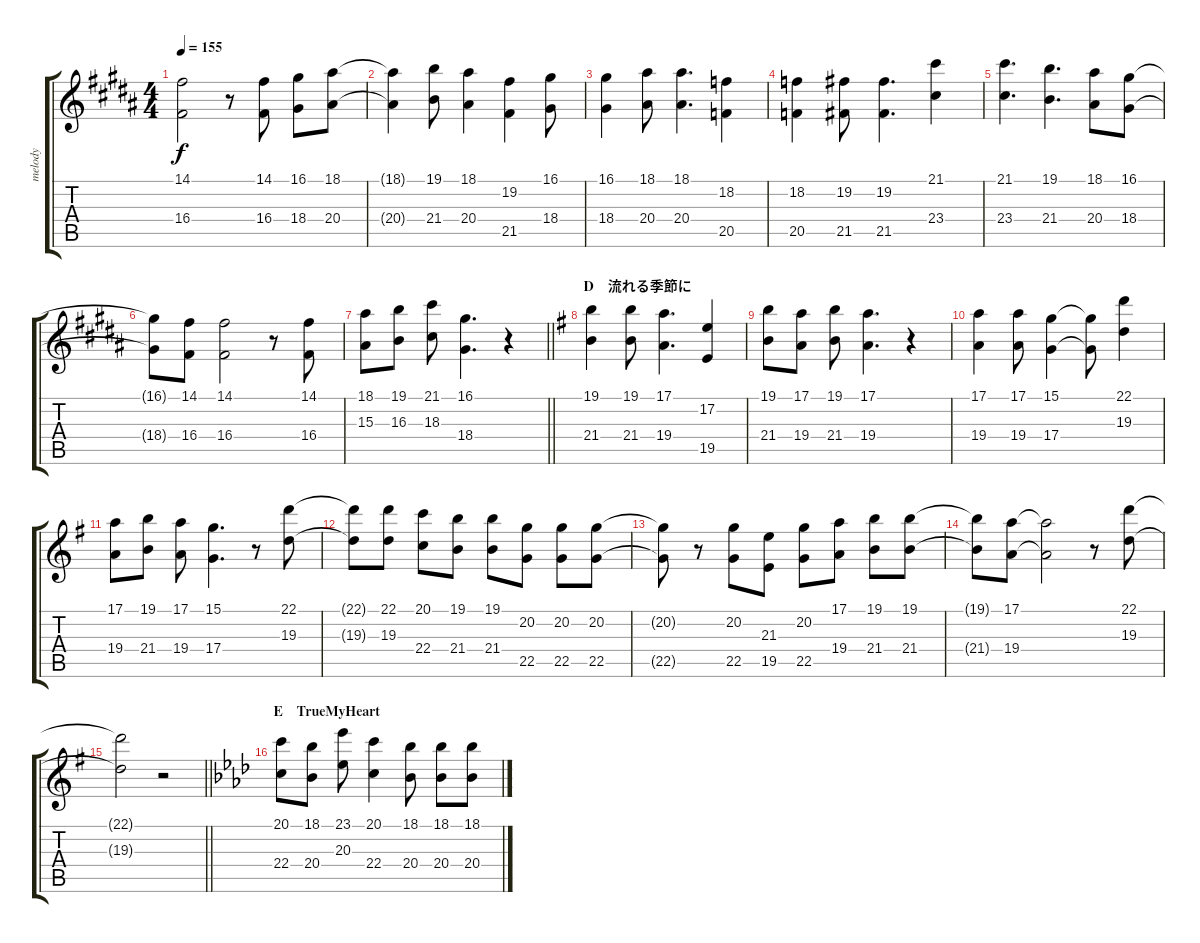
\track ("melody" "melody") {instrument flute}
\staff {score tabs}
\tuning (E4 B3 G3 D3 A2 E2) {hide}
\ts (4 4)
\tempo 155
\clef g2
\ks b
(14.1{t} 16.4{t}).2{dy f} r.8 (14.1 16.4).8 (16.1 18.4).8 (18.1 20.4).8 |
(18.1{t} 20.4{t}).4 (19.1 21.4).8 (18.1 20.4).4 (19.2 21.5).4 (16.1 18.4).8 |
(16.1 18.4).4 (18.1 20.4).8 (18.1 20.4).4{d} (18.2 20.5).4 |
(18.2 20.5).4 (19.2 21.5).8 (19.2 21.5).4{d} (21.1 23.4).4 |
(21.1 23.4).4{d} (19.1 21.4).4{d} (18.1 20.4).8 (16.1 18.4).8 |
(16.1{t} 18.4{t}).8 (14.1 16.4).8 (14.1 16.4).2 r.8 (14.1 16.4).8 |
\barLineRight lightlight
(18.1 15.3).8 (19.1 16.3).8 (21.1 18.3).8 (16.1 18.4).4{d} r.4 |
\section ("" "D　流れる季節に")
\ks g
(19.1 21.4).4 (19.1 21.4).8 (17.1 19.4).4{d} (17.2 19.5).4 |
(19.1 21.4).8 (17.1 19.4).8 (19.1 21.4).8 (17.1 19.4).4{d} r.4 |
(17.1 19.4).4 (17.1 19.4).8 (15.1 17.4).4 (15.1{t} 17.4{t}).8 (22.1 19.3).4 |
(17.1 19.4).8 (19.1 21.4).8 (17.1 19.4).8 (15.1 17.4).4{d} r.8 (22.1 19.3).8 |
(22.1{t} 19.3{t}).8 (22.1 19.3).8 (20.1 22.4).8 (19.1 21.4).8 (19.1 21.4).8 (20.2 22.5).8 (20.2 22.5).8 (20.2 22.5).8 |
(20.2{t} 22.5{t}).8 r.8 (20.2 22.5).8 (21.3 19.5).8 (20.2 22.5).8 (17.1 19.4).8 (19.1 21.4).8 (19.1 21.4).8 |
(19.1{t} 21.4{t}).8 (17.1 19.4).8 (17.1{t} 19.4{t}).2 r.8 (22.1 19.3).8 |
\barLineRight lightlight
(22.1{t} 19.3{t}).2 r.2 |
\section ("" "E　TrueMyHeart")
\ks ab
(20.1 22.4).8 (18.1 20.4).8 (23.1 20.3).8 (20.1 22.4).4 (18.1 20.4).8 (18.1 20.4).8 (18.1 20.4).8
